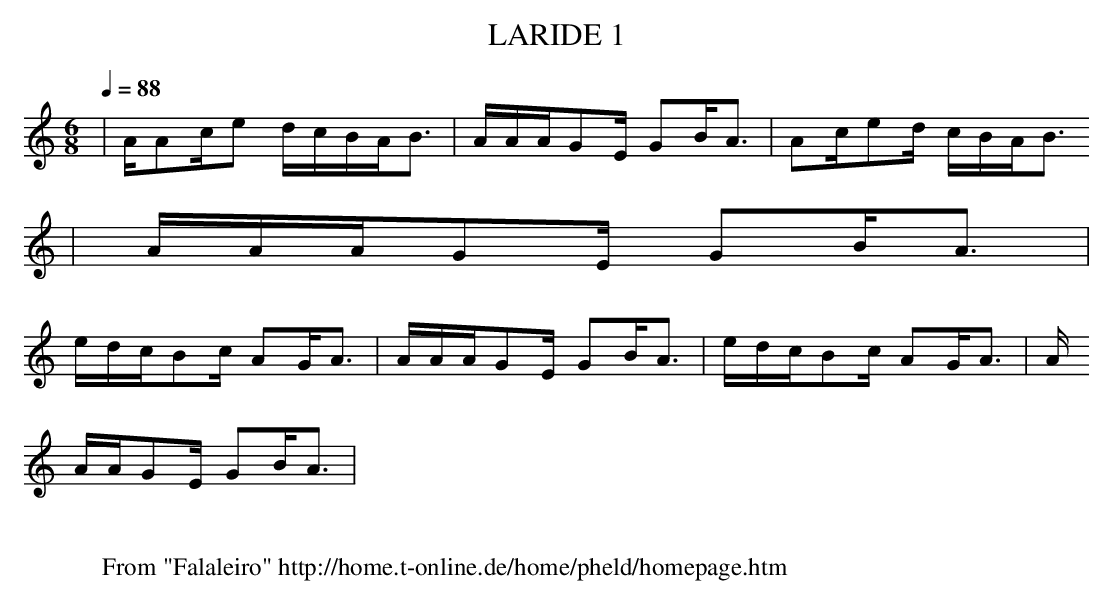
X:1
T:LARIDE 1
M:6/8
L:1/8
Q:1/4=88
K:C
|A/2Ac/2e d/2c/2B/2A/2B3/2|A/2A/2A/2GE/2 GB/2A3/2|Ac/2ed/2 c/2B/2A/2B3/2
|A/2A/2A/2GE/2 GB/2A3/2|
e/2d/2c/2Bc/2 AG/2A3/2|A/2A/2A/2GE/2 GB/2A3/2|e/2d/2c/2Bc/2 AG/2A3/2|A/2
A/2A/2GE/2 GB/2A3/2|
W:
W: From "Falaleiro" http://home.t-online.de/home/pheld/homepage.htm
